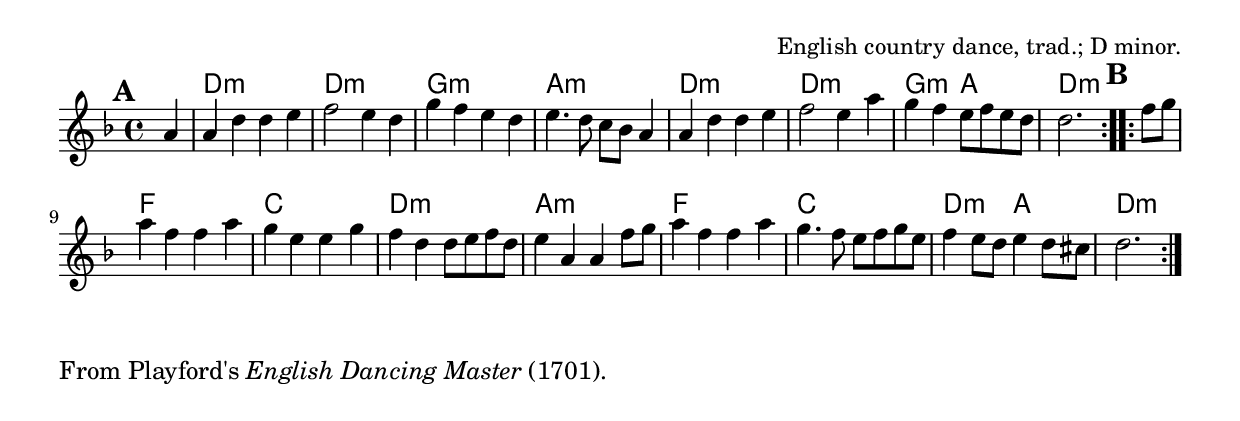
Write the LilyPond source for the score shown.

\version "2.18.2"
\include "util.ly"

\tocItem \markup "Childgrove"

\score {
  <<
    \relative a' {
      \time 4/4
      \key d \minor

      \repeat volta 2 {
        \mark \default
        \partial 4 a4 |
        a d d e |
        f2 e4 d |
        g f e d |
        e4. d8 c bes a4 |

        a d d e |
        f2 e4 a |
        g f e8 f e d |
        d2.
      }

      \repeat volta 2 {
        \mark \default
        f8 g |
        a4 f f a |
        g e e g |
        f d d8 e f d |
        e4 a, a f'8 g |

        a4 f f a |
        g4. f8 e f g e |
        f4 e8 d e4 d8 cis |
        d2.
      }
    }

    \chords {
      \time 4/4

      \repeat volta 2 {
        \partial 4 s4
        d1:m | d1:m | g1:m | a1:m |
        d1:m | d1:m | g2:m a2 | d2.:m
      }
      \repeat volta 2 {
        s4 |
        f1 | c1 | d1:m | a1:m |
        f1 | c1 | d2:m a2 | d2.:m
      }
    }
  >>

  \header {
    title = "Childgrove"
    opus = "English country dance, trad.; D minor."
  }
  \layout{indent=0}
  \midi{\tempo 4=200}
}

\markuplist{
  \paragraph{
    From Playford's \italic{English Dancing Master} (1701).
  }
}